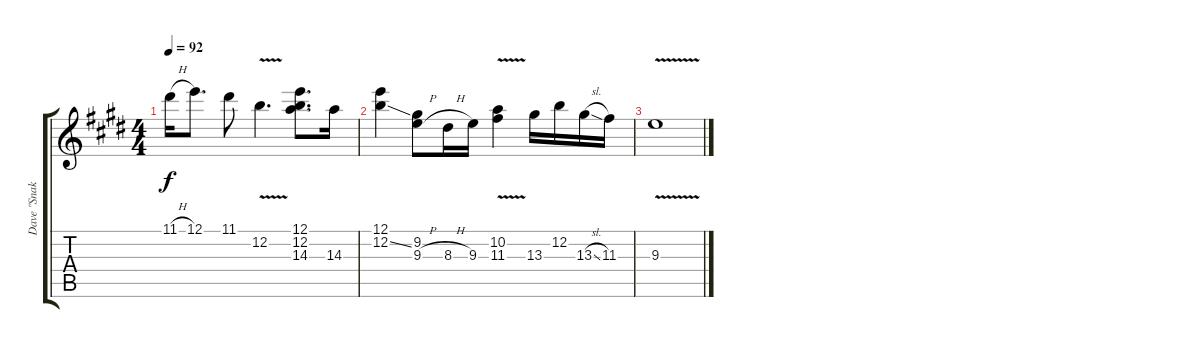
\track ("Dave \"Snake\" Sabo" "Dave \"Snak") {instrument distortionguitar}
\staff {score tabs}
\tuning (E4 B3 G3 D3 A2 E2) {hide}
\ts (4 4)
\tempo 92
\clef g2
\ks e
11.1{h}.16{dy f} 12.1.8{d} 11.1.8 12.2{v}.4{d} (12.1 12.2 14.3).8{d} 14.3.16 |
(12.1 12.2{ss}).4 (9.2 9.3{h}).8 8.3{h}.16 9.3.16 (10.2{v} 11.3{v}).4 13.3.16 12.2.16 13.3{sl}.16 11.3.16 |
9.3{v}.1
